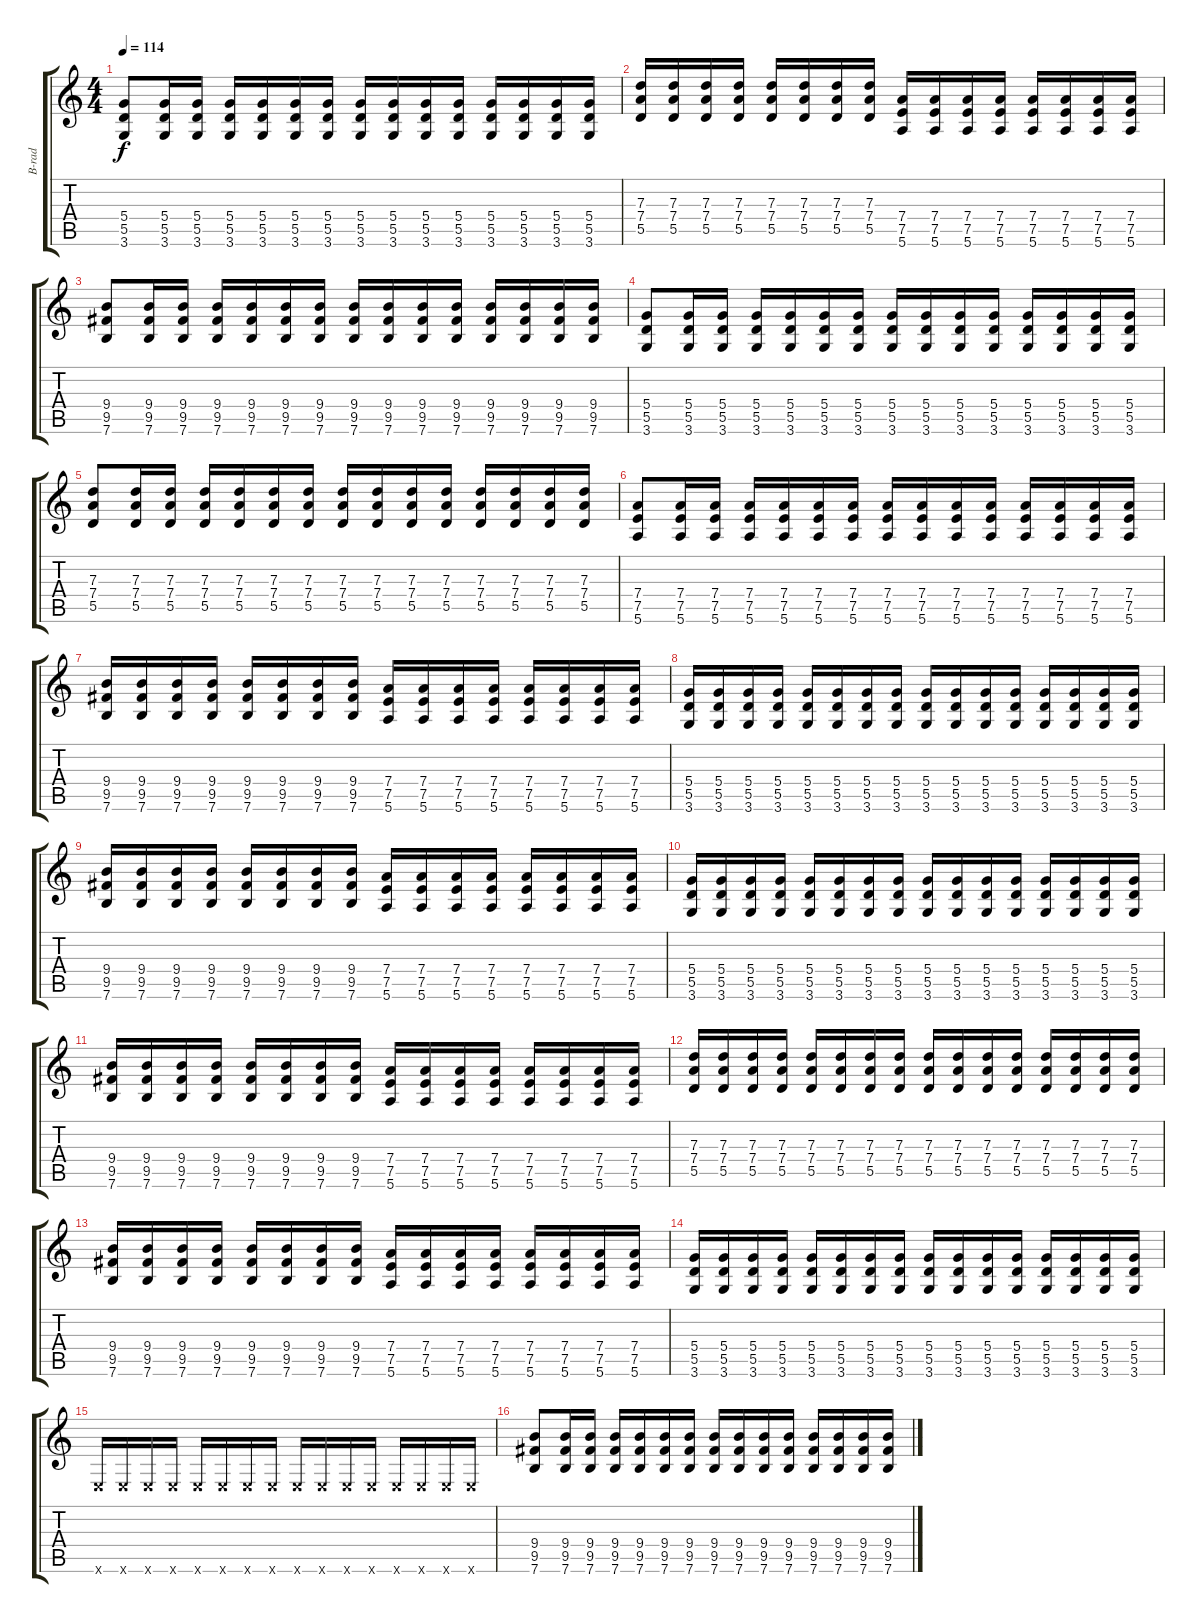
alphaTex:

\track ("B-rad" "B-rad") {instrument overdrivenguitar}
\staff {score tabs}
\tuning (E4 B3 G3 D3 A2 E2) {hide}
\ts (4 4)
\tempo 114
\clef g2
\ks c
(5.4 5.5 3.6).8{dy f} (5.4 5.5 3.6).16 (5.4 5.5 3.6).16 (5.4 5.5 3.6).16 (5.4 5.5 3.6).16 (5.4 5.5 3.6).16 (5.4 5.5 3.6).16 (5.4 5.5 3.6).16 (5.4 5.5 3.6).16 (5.4 5.5 3.6).16 (5.4 5.5 3.6).16 (5.4 5.5 3.6).16 (5.4 5.5 3.6).16 (5.4 5.5 3.6).16 (5.4 5.5 3.6).16 |
(7.3 7.4 5.5).16 (7.3 7.4 5.5).16 (7.3 7.4 5.5).16 (7.3 7.4 5.5).16 (7.3 7.4 5.5).16 (7.3 7.4 5.5).16 (7.3 7.4 5.5).16 (7.3 7.4 5.5).16 (7.4 7.5 5.6).16 (7.4 7.5 5.6).16 (7.4 7.5 5.6).16 (7.4 7.5 5.6).16 (7.4 7.5 5.6).16 (7.4 7.5 5.6).16 (7.4 7.5 5.6).16 (7.4 7.5 5.6).16 |
(9.4 9.5 7.6).8 (9.4 9.5 7.6).16 (9.4 9.5 7.6).16 (9.4 9.5 7.6).16 (9.4 9.5 7.6).16 (9.4 9.5 7.6).16 (9.4 9.5 7.6).16 (9.4 9.5 7.6).16 (9.4 9.5 7.6).16 (9.4 9.5 7.6).16 (9.4 9.5 7.6).16 (9.4 9.5 7.6).16 (9.4 9.5 7.6).16 (9.4 9.5 7.6).16 (9.4 9.5 7.6).16 |
(5.4 5.5 3.6).8 (5.4 5.5 3.6).16 (5.4 5.5 3.6).16 (5.4 5.5 3.6).16 (5.4 5.5 3.6).16 (5.4 5.5 3.6).16 (5.4 5.5 3.6).16 (5.4 5.5 3.6).16 (5.4 5.5 3.6).16 (5.4 5.5 3.6).16 (5.4 5.5 3.6).16 (5.4 5.5 3.6).16 (5.4 5.5 3.6).16 (5.4 5.5 3.6).16 (5.4 5.5 3.6).16 |
(7.3 7.4 5.5).8 (7.3 7.4 5.5).16 (7.3 7.4 5.5).16 (7.3 7.4 5.5).16 (7.3 7.4 5.5).16 (7.3 7.4 5.5).16 (7.3 7.4 5.5).16 (7.3 7.4 5.5).16 (7.3 7.4 5.5).16 (7.3 7.4 5.5).16 (7.3 7.4 5.5).16 (7.3 7.4 5.5).16 (7.3 7.4 5.5).16 (7.3 7.4 5.5).16 (7.3 7.4 5.5).16 |
(7.4 7.5 5.6).8 (7.4 7.5 5.6).16 (7.4 7.5 5.6).16 (7.4 7.5 5.6).16 (7.4 7.5 5.6).16 (7.4 7.5 5.6).16 (7.4 7.5 5.6).16 (7.4 7.5 5.6).16 (7.4 7.5 5.6).16 (7.4 7.5 5.6).16 (7.4 7.5 5.6).16 (7.4 7.5 5.6).16 (7.4 7.5 5.6).16 (7.4 7.5 5.6).16 (7.4 7.5 5.6).16 |
(9.4 9.5 7.6).16 (9.4 9.5 7.6).16 (9.4 9.5 7.6).16 (9.4 9.5 7.6).16 (9.4 9.5 7.6).16 (9.4 9.5 7.6).16 (9.4 9.5 7.6).16 (9.4 9.5 7.6).16 (7.4 7.5 5.6).16 (7.4 7.5 5.6).16 (7.4 7.5 5.6).16 (7.4 7.5 5.6).16 (7.4 7.5 5.6).16 (7.4 7.5 5.6).16 (7.4 7.5 5.6).16 (7.4 7.5 5.6).16 |
(5.4 5.5 3.6).16 (5.4 5.5 3.6).16 (5.4 5.5 3.6).16 (5.4 5.5 3.6).16 (5.4 5.5 3.6).16 (5.4 5.5 3.6).16 (5.4 5.5 3.6).16 (5.4 5.5 3.6).16 (5.4 5.5 3.6).16 (5.4 5.5 3.6).16 (5.4 5.5 3.6).16 (5.4 5.5 3.6).16 (5.4 5.5 3.6).16 (5.4 5.5 3.6).16 (5.4 5.5 3.6).16 (5.4 5.5 3.6).16 |
(9.4 9.5 7.6).16 (9.4 9.5 7.6).16 (9.4 9.5 7.6).16 (9.4 9.5 7.6).16 (9.4 9.5 7.6).16 (9.4 9.5 7.6).16 (9.4 9.5 7.6).16 (9.4 9.5 7.6).16 (7.4 7.5 5.6).16 (7.4 7.5 5.6).16 (7.4 7.5 5.6).16 (7.4 7.5 5.6).16 (7.4 7.5 5.6).16 (7.4 7.5 5.6).16 (7.4 7.5 5.6).16 (7.4 7.5 5.6).16 |
(5.4 5.5 3.6).16 (5.4 5.5 3.6).16 (5.4 5.5 3.6).16 (5.4 5.5 3.6).16 (5.4 5.5 3.6).16 (5.4 5.5 3.6).16 (5.4 5.5 3.6).16 (5.4 5.5 3.6).16 (5.4 5.5 3.6).16 (5.4 5.5 3.6).16 (5.4 5.5 3.6).16 (5.4 5.5 3.6).16 (5.4 5.5 3.6).16 (5.4 5.5 3.6).16 (5.4 5.5 3.6).16 (5.4 5.5 3.6).16 |
(9.4 9.5 7.6).16 (9.4 9.5 7.6).16 (9.4 9.5 7.6).16 (9.4 9.5 7.6).16 (9.4 9.5 7.6).16 (9.4 9.5 7.6).16 (9.4 9.5 7.6).16 (9.4 9.5 7.6).16 (7.4 7.5 5.6).16 (7.4 7.5 5.6).16 (7.4 7.5 5.6).16 (7.4 7.5 5.6).16 (7.4 7.5 5.6).16 (7.4 7.5 5.6).16 (7.4 7.5 5.6).16 (7.4 7.5 5.6).16 |
(7.3 7.4 5.5).16 (7.3 7.4 5.5).16 (7.3 7.4 5.5).16 (7.3 7.4 5.5).16 (7.3 7.4 5.5).16 (7.3 7.4 5.5).16 (7.3 7.4 5.5).16 (7.3 7.4 5.5).16 (7.3 7.4 5.5).16 (7.3 7.4 5.5).16 (7.3 7.4 5.5).16 (7.3 7.4 5.5).16 (7.3 7.4 5.5).16 (7.3 7.4 5.5).16 (7.3 7.4 5.5).16 (7.3 7.4 5.5).16 |
(9.4 9.5 7.6).16 (9.4 9.5 7.6).16 (9.4 9.5 7.6).16 (9.4 9.5 7.6).16 (9.4 9.5 7.6).16 (9.4 9.5 7.6).16 (9.4 9.5 7.6).16 (9.4 9.5 7.6).16 (7.4 7.5 5.6).16 (7.4 7.5 5.6).16 (7.4 7.5 5.6).16 (7.4 7.5 5.6).16 (7.4 7.5 5.6).16 (7.4 7.5 5.6).16 (7.4 7.5 5.6).16 (7.4 7.5 5.6).16 |
(5.4 5.5 3.6).16 (5.4 5.5 3.6).16 (5.4 5.5 3.6).16 (5.4 5.5 3.6).16 (5.4 5.5 3.6).16 (5.4 5.5 3.6).16 (5.4 5.5 3.6).16 (5.4 5.5 3.6).16 (5.4 5.5 3.6).16 (5.4 5.5 3.6).16 (5.4 5.5 3.6).16 (5.4 5.5 3.6).16 (5.4 5.5 3.6).16 (5.4 5.5 3.6).16 (5.4 5.5 3.6).16 (5.4 5.5 3.6).16 |
0.6{x}.16 0.6{x}.16 0.6{x}.16 0.6{x}.16 0.6{x}.16 0.6{x}.16 0.6{x}.16 0.6{x}.16 0.6{x}.16 0.6{x}.16 0.6{x}.16 0.6{x}.16 0.6{x}.16 0.6{x}.16 0.6{x}.16 0.6{x}.16 |
(9.4 9.5 7.6).8 (9.4 9.5 7.6).16 (9.4 9.5 7.6).16 (9.4 9.5 7.6).16 (9.4 9.5 7.6).16 (9.4 9.5 7.6).16 (9.4 9.5 7.6).16 (9.4 9.5 7.6).16 (9.4 9.5 7.6).16 (9.4 9.5 7.6).16 (9.4 9.5 7.6).16 (9.4 9.5 7.6).16 (9.4 9.5 7.6).16 (9.4 9.5 7.6).16 (9.4 9.5 7.6).16
